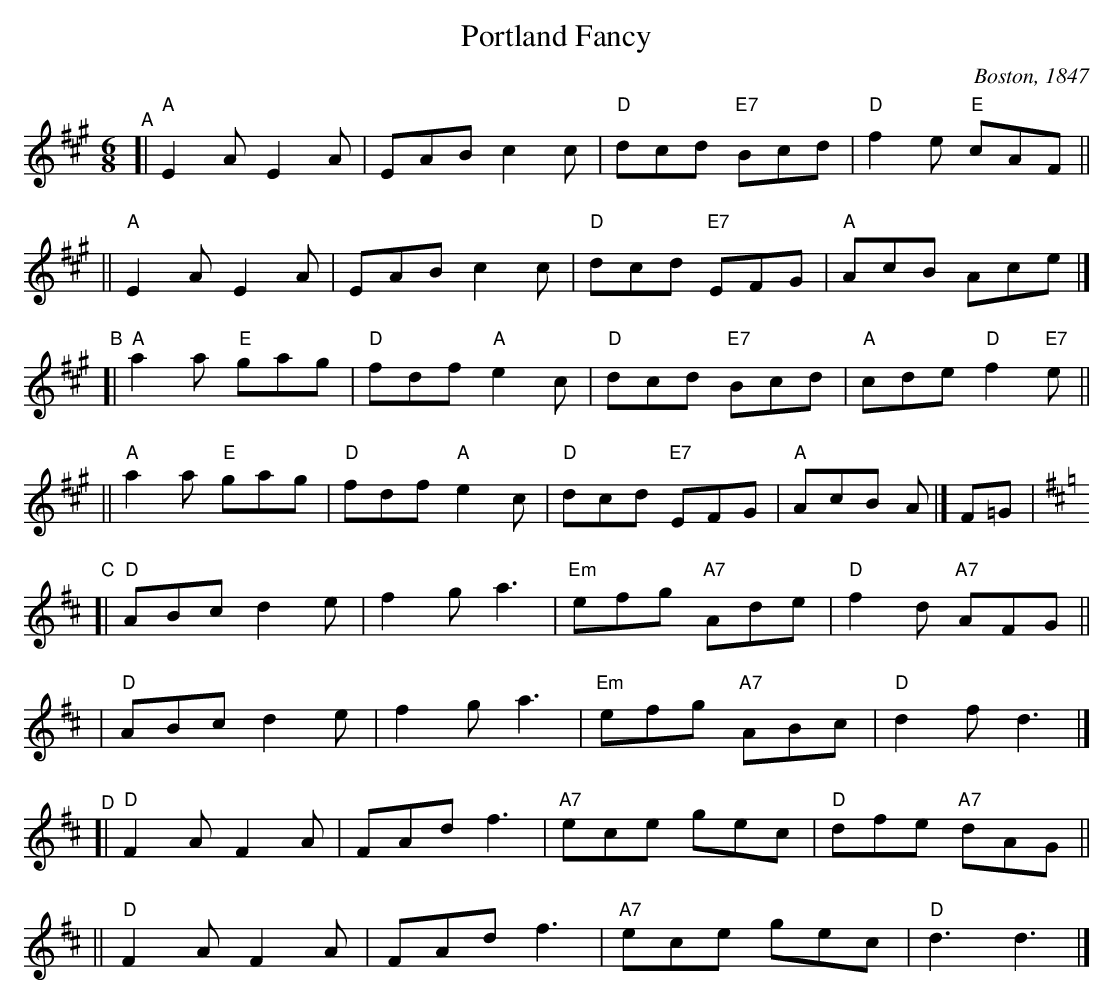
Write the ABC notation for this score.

X:1
T: Portland Fancy
O: Boston, 1847
M: 6/8
L: 1/8
K: A
"^A"\
[|"A"E2A E2A | EAB c2c | "D"dcd "E7"Bcd | "D"f2e "E"cAF ||
|| "A"E2A E2A | EAB c2c | "D"dcd "E7"EFG | "A"AcB Ace |]
"^B"\
[| "A"a2a "E"gag | "D"fdf "A"e2c | "D"dcd "E7"Bcd | "A"cde "D"f2"E7"e ||
|| "A"a2a "E"gag | "D"fdf "A"e2c | "D"dcd "E7"EFG | "A"AcB A |] F=G |[K:D]
"^C"\
[|"D"ABc d2e | f2g a3 | "Em"efg "A7"Ade | "D"f2d "A7"AFG ||
| "D"ABc d2e | f2g a3 | "Em"efg "A7"ABc | "D"d2f d3 |]
"^D"\
[| "D"F2A F2A | FAd f3 | "A7"ece gec | "D"dfe "A7"dAG ||
|| "D"F2A F2A | FAd f3 | "A7"ece gec | "D"d3 d3 |]
